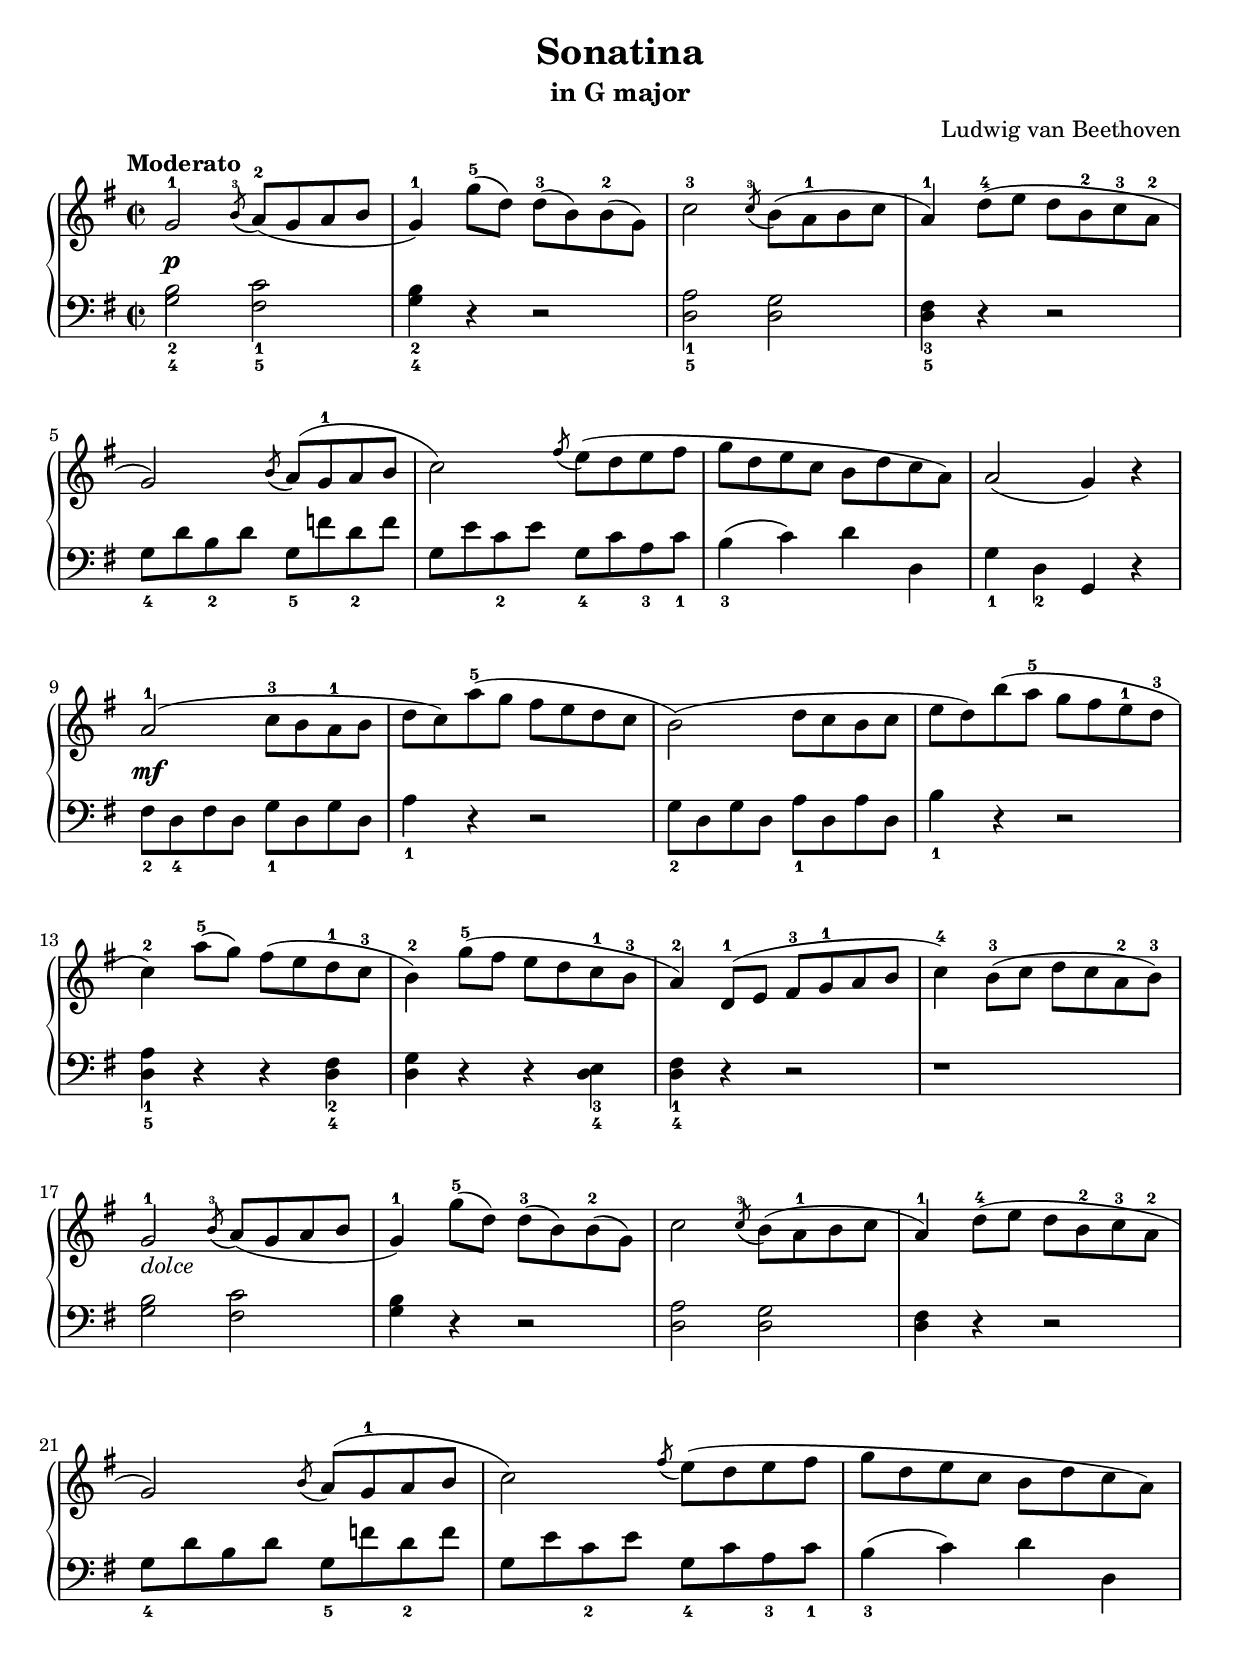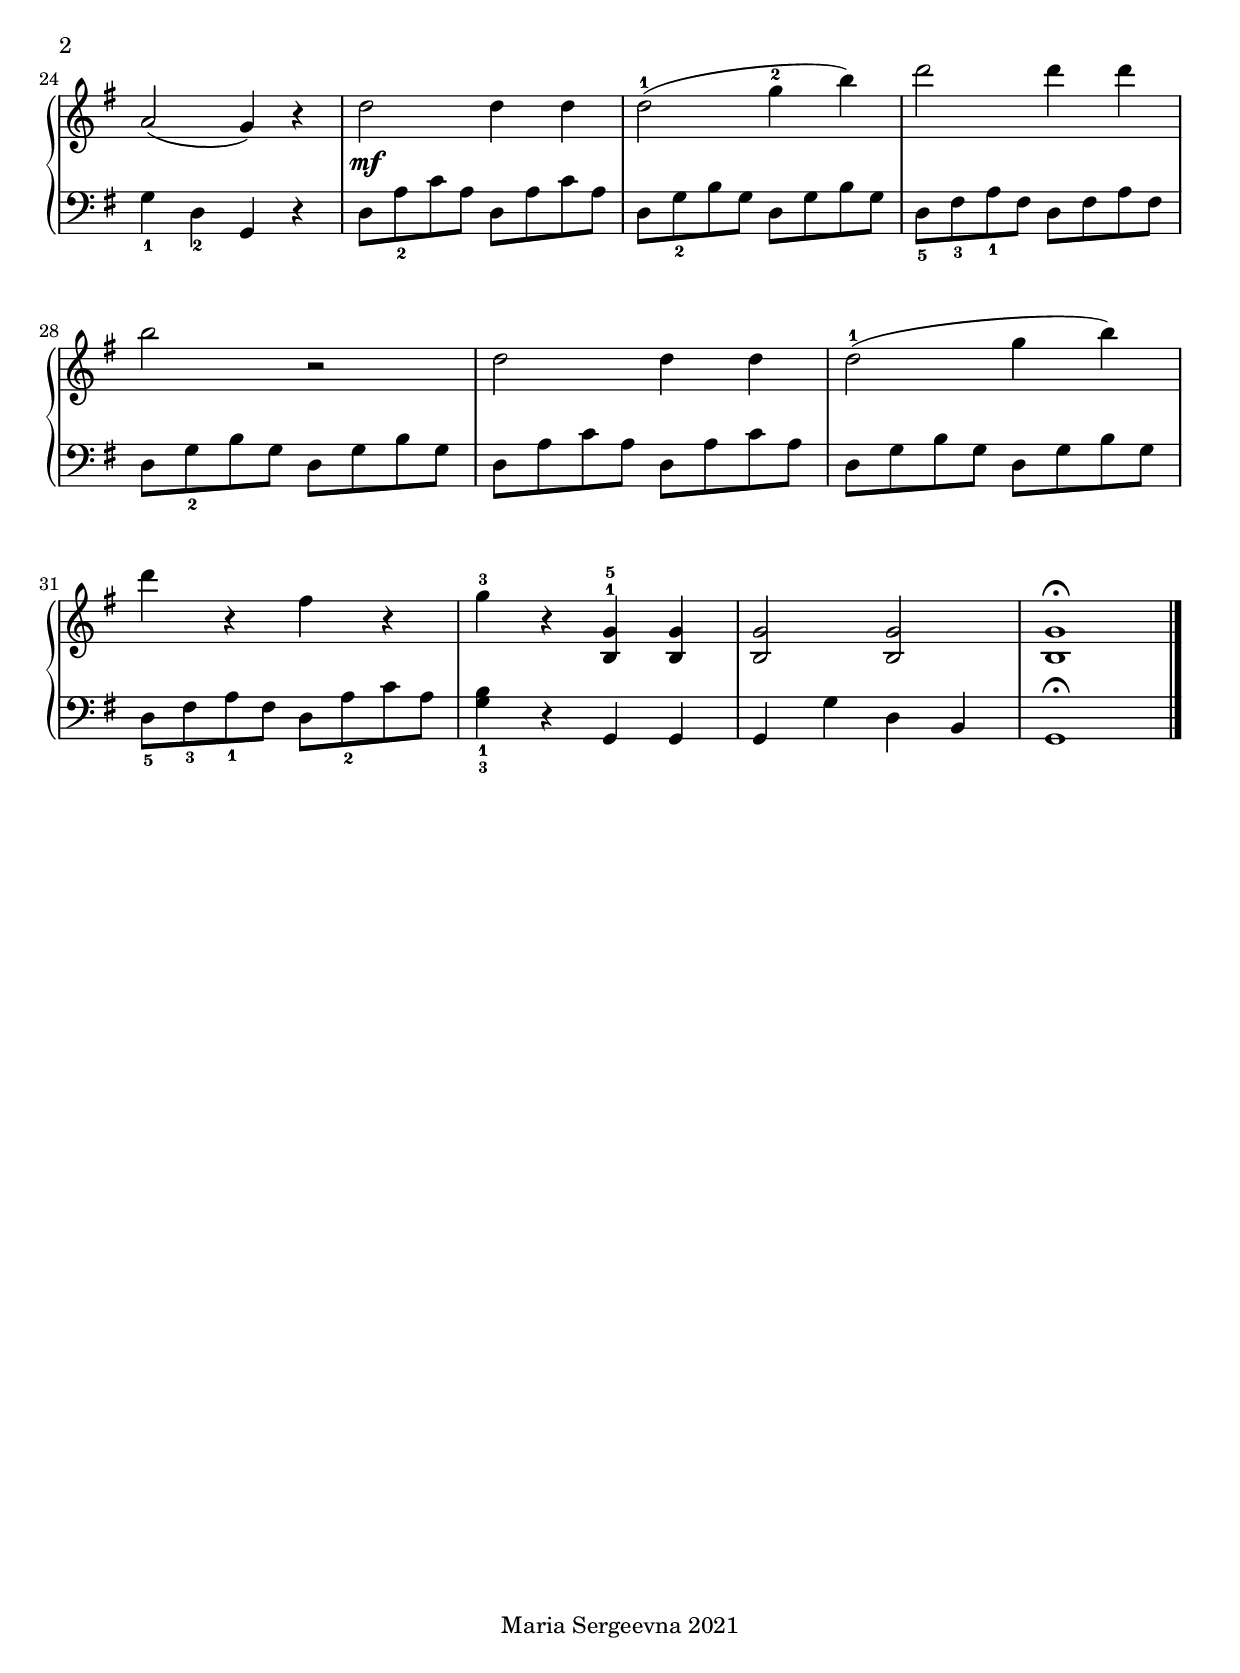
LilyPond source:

\version "2.20.0"

\include "english.ly"
\include "articulate.ly"

\paper {
  top-margin = 20
  indent = #0
  system-count = #9
  % print-all-headers = ##t
}


\header {
  title = "Sonatina"
  subtitle = "in G major"
  % subsubtitle = "Piano Studies: Little Playng Book"
  composer = "Ludwig van Beethoven"
  % poet = "English Words by Norman Gimbel"
  % opus = "1933"
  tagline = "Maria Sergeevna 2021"
}

\markup { \vspace #0 } % отступ от заголовков

upper =
\relative g' {
  \tempo "Moderato"
  \clef "treble"
  \key g \major
  \time 4/4
  {
    g2-1\p \acciaccatura b8-3 a8-2( g8 a8 b8 |
    g4-1) g'8-5( d8) d8-3( b8) b8-2( g8) |
    c2-3 \acciaccatura c8-3 b8( a8-1 b8 c8 |
    a4-1) d8-4( e8 d8 b8-2 c8-3 a8-2 |

    g2) \acciaccatura b8 a8( g8-1 a8 b8 |
    c2) \acciaccatura fs8 e8( d8 e8 fs8 |
    g8 d8 e8 c8 b8 d8 c8 a8) |
    a2( g4) r4 |

    \repeat volta 1 {
      a2-1\mf( c8-3 b8 a8-1 b8 |
      d8 c8) a'8-5( g8 fs8 e8 d8 c8 |
      b2)( d8 c8 b8 c8 |
      e8 d8) b'8( a8-5 g8 fs8 e8-1 d8-3 |

      c4-2) a'8-5( g8) fs8( e8 d8-1 c8-3 |
      b4-2) g'8-5( fs8 e8 d8 c8-1 b8-3 |
      a4-2) d,8-1( e8 fs8-3 g8-1 a8 b8 |
      c4-4) b8-3( c8 d8 c8 a8-2 b8-3) |

      g2-1_\markup{ \italic dolce} \acciaccatura b8-3 a8( g8 a8 b8 |
      g4-1) g'8-5( d8) d8-3( b8) b8-2( g8) |
      c2 \acciaccatura c8-3 b8( a8-1 b8 c8 |
      a4-1) d8-4( e8 d8 b8-2 c8-3 a8-2 |

      g2) \acciaccatura b8 a8( g8-1 a8 b8 |
      c2) \acciaccatura fs8 e8( d8 e8 fs8 |
      g8 d8 e8 c8 b8 d8 c8 a8) |
      a2( g4) r4 |
    }

    d'2\mf d4 d4 |
    d2-1( g4-2 b4) |
    d2 d4 d4 |
    b2 r2 |
    d,2 d4 d4 |

    d2-1( g4 b4) |
    d4 r4 fs,4 r4 |
    g4-3 r4 <g, b,>4-1-5 <g b,>4 |
    <g b,>2 <g b,>2 |
    <g b,>1\fermata \bar "|."
  }
}

lower = {
  \clef "bass"
  \key g \major
  \time 2/2 {
    <g b>2_2_4 <fs c'>2_1_5 |
    <g b>4_2_4 r4 r2 |
    <d a>2_1_5 <d g>2 |
    <d fs>4_3_5 r4 r2 |

    g8_4 d'8 b8_2 d'8 g8_5 f'8 d'8_2 f'8 |
    g8 e'8 c'8_2 e'8 g8_4 c'8 a8_3 c'8_1 |
    b4_3( c'4) d'4 d4 |
    g4_1 d4_2 g,4 r4 |

    \repeat volta 1 {
      fs8_2 d8_4 fs8 d8 g8_1 d8 g8 d8 |
      a4_1 r4 r2 |
      g8_2 d8 g8 d8 a8_1 d8 a8 d8 |
      b4_1 r4 r2 |

      <d a>4_1_5 r4 r4 <d fs>4_2_4 |
      <d g>4 r4 r4 <d e>4_3_4 |
      <d fs>4_1_4 r4 r2 |
      r1 |

      <g b>2 <fs c'>2 |
      <g b>4 r4 r2 |
      <d a>2 <d g>2 |
      <d fs>4 r4 r2 |

      g8_4 d'8 b8 d'8 g8_5 f'8 d'8_2 f'8 |
      g8 e'8 c'8_2 e'8 g8_4 c'8 a8_3 c'8_1 |
      b4_3( c'4) d'4 d4 |
      g4_1 d4_2 g,4 r4 |
    }

    d8 a8_2 c'8 a8 d8 a8 c'8 a8 |
    d8 g8_2 b8 g8 d8 g8 b8 g8 |
    d8_5 fs8_3 a8_1 fs8 d8 fs8 a8 fs8 |
    d8 g8_2 b8 g8 d8 g8 b8 g8 |
    d8 a8 c'8 a8 d8 a8 c'8 a8 |

    d8 g8 b8 g8 d8 g8 b8 g8 |
    d8_5 fs8_3 a8_1 fs8 d8 a8_2 c'8 a8 |
    <g b>4_1_3 r4 g,4 g,4 |
    g,4 g4 d4 b,4 |
    g,1\fermata \bar "|."

  }
}

\score {
  \new PianoStaff = "pianostaff"
  \with {
    \override StaffGrouper
    .staffgroup-staff-spacing
    .basic-distance = #0
    \override DynamicLineSpanner.staff-padding = #2.5 % Вертикальное позиционирование динамический объектов между нотоносцами.
    % \textLengthOn
    % \override TextScript.staff-padding = #2
  }
  <<
    \new Staff = "upper" \upper
    \new Staff = "lower" \lower
  >>


  \layout {
    \context {
      \Staff
      \override VerticalAxisGroup.    nonstaff-unrelatedstaff-spacing.padding = #5
      % \Staff
      % \override StaffGrouper.staff-staff-spacing.padding = #3
      % \override StaffGrouper.staff-staff-spacing.basic-distance = #1
    }
  }

  \midi {
    \tempo "Moderato"
  }
}
